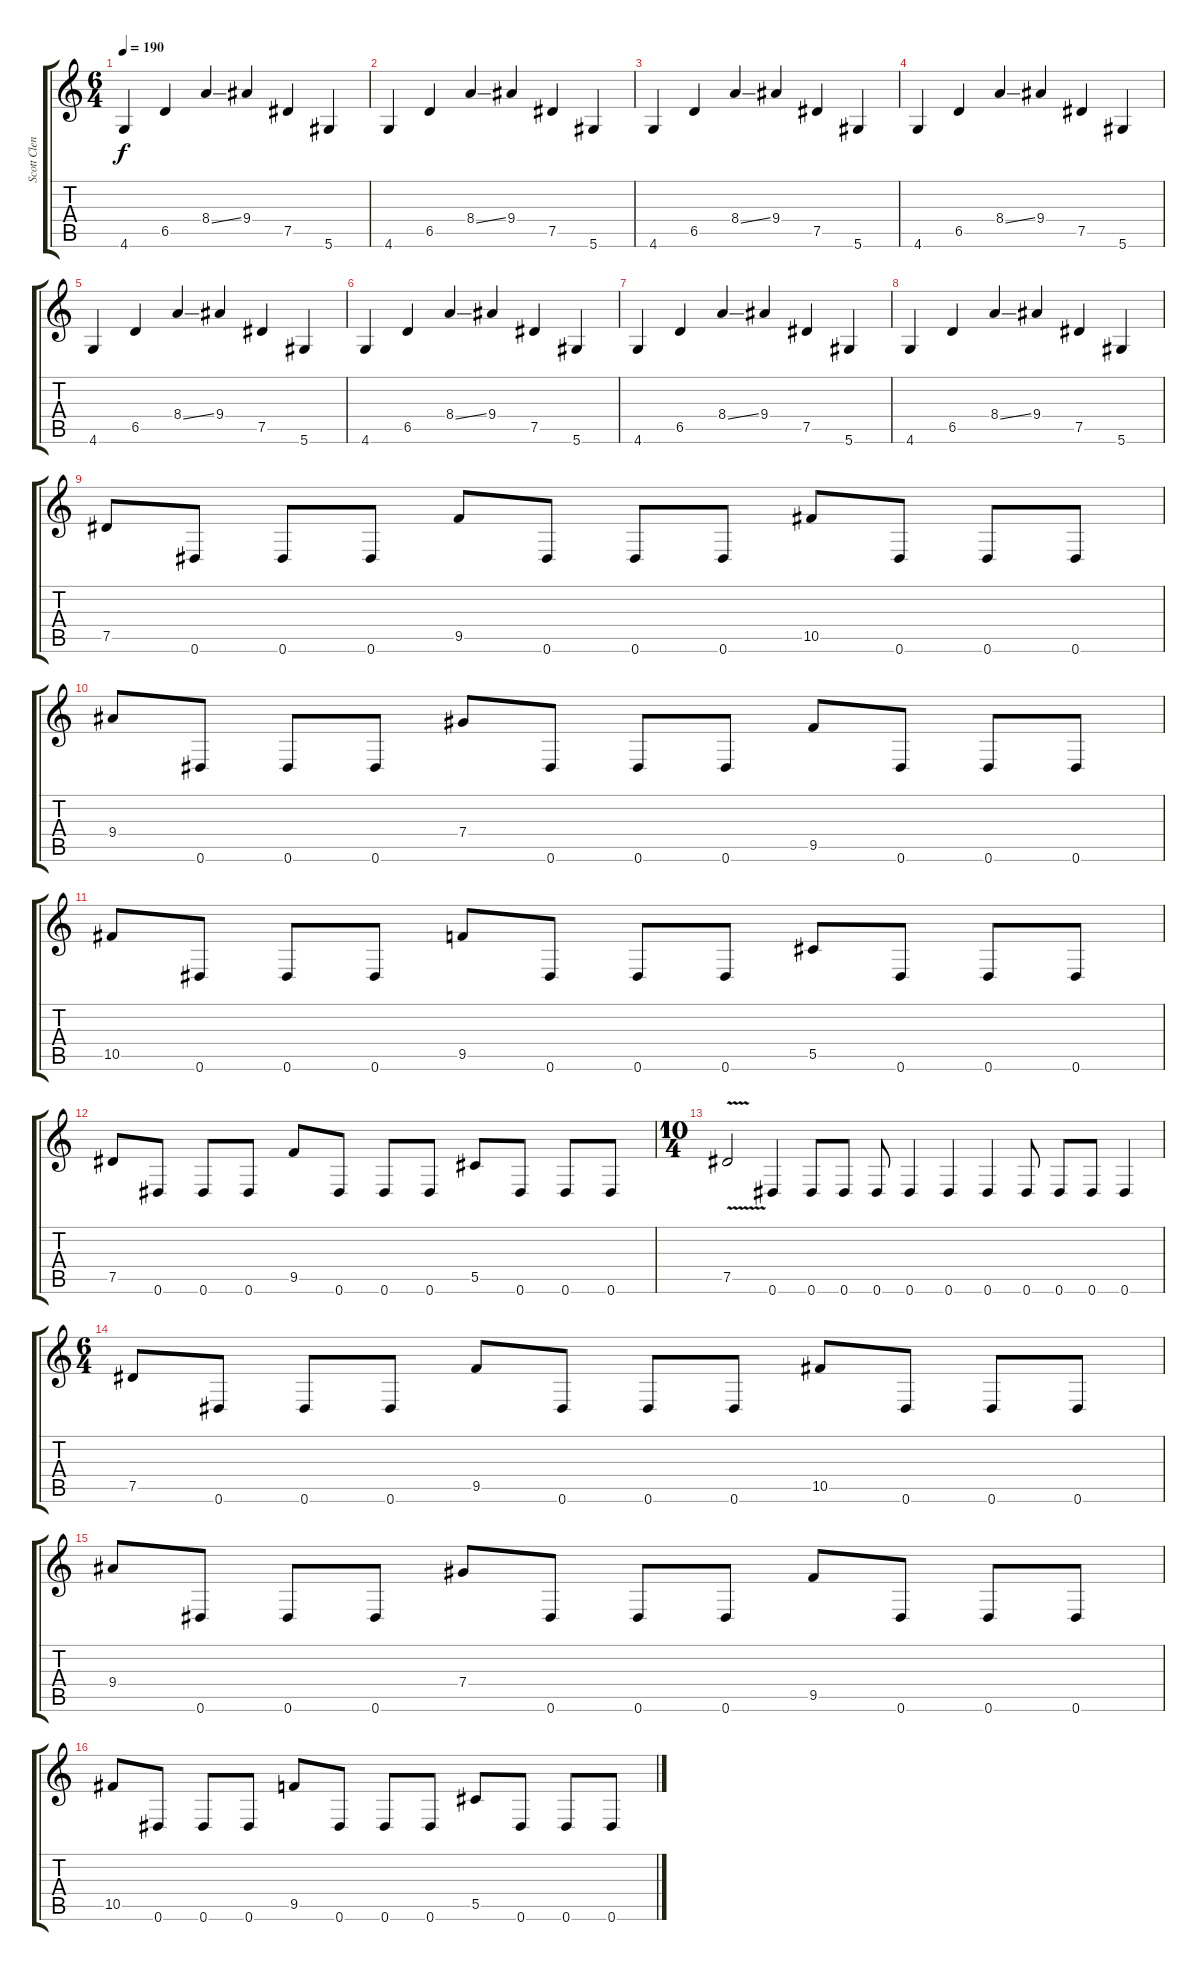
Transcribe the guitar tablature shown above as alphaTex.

\track ("Scott Clendenin" "Scott Clen") {instrument electricbasspick}
\staff {score tabs}
\tuning (Eb4 Bb3 Gb3 Db3 Ab2 Eb2) {hide}
\ts (6 4)
\tempo 190
\clef g2
\ks c
4.6.4{dy f} 6.5.4 8.4{ss}.4 9.4.4 7.5.4 5.6.4 |
4.6.4 6.5.4 8.4{ss}.4 9.4.4 7.5.4 5.6.4 |
4.6.4 6.5.4 8.4{ss}.4 9.4.4 7.5.4 5.6.4 |
4.6.4 6.5.4 8.4{ss}.4 9.4.4 7.5.4 5.6.4 |
4.6.4 6.5.4 8.4{ss}.4 9.4.4 7.5.4 5.6.4 |
4.6.4 6.5.4 8.4{ss}.4 9.4.4 7.5.4 5.6.4 |
4.6.4 6.5.4 8.4{ss}.4 9.4.4 7.5.4 5.6.4 |
4.6.4 6.5.4 8.4{ss}.4 9.4.4 7.5.4 5.6.4 |
7.5.8 0.6.8 0.6.8 0.6.8 9.5.8 0.6.8 0.6.8 0.6.8 10.5.8 0.6.8 0.6.8 0.6.8 |
9.4.8 0.6.8 0.6.8 0.6.8 7.4.8 0.6.8 0.6.8 0.6.8 9.5.8 0.6.8 0.6.8 0.6.8 |
10.5.8 0.6.8 0.6.8 0.6.8 9.5.8 0.6.8 0.6.8 0.6.8 5.5.8 0.6.8 0.6.8 0.6.8 |
7.5.8 0.6.8 0.6.8 0.6.8 9.5.8 0.6.8 0.6.8 0.6.8 5.5.8 0.6.8 0.6.8 0.6.8 |
\ts (10 4)
7.5{v}.2 0.6.4 0.6.8 0.6.8 0.6.8 0.6.4 0.6.4 0.6.4 0.6.8 0.6.8 0.6.8 0.6.4 |
\ts (6 4)
7.5.8 0.6.8 0.6.8 0.6.8 9.5.8 0.6.8 0.6.8 0.6.8 10.5.8 0.6.8 0.6.8 0.6.8 |
9.4.8 0.6.8 0.6.8 0.6.8 7.4.8 0.6.8 0.6.8 0.6.8 9.5.8 0.6.8 0.6.8 0.6.8 |
10.5.8 0.6.8 0.6.8 0.6.8 9.5.8 0.6.8 0.6.8 0.6.8 5.5.8 0.6.8 0.6.8 0.6.8
